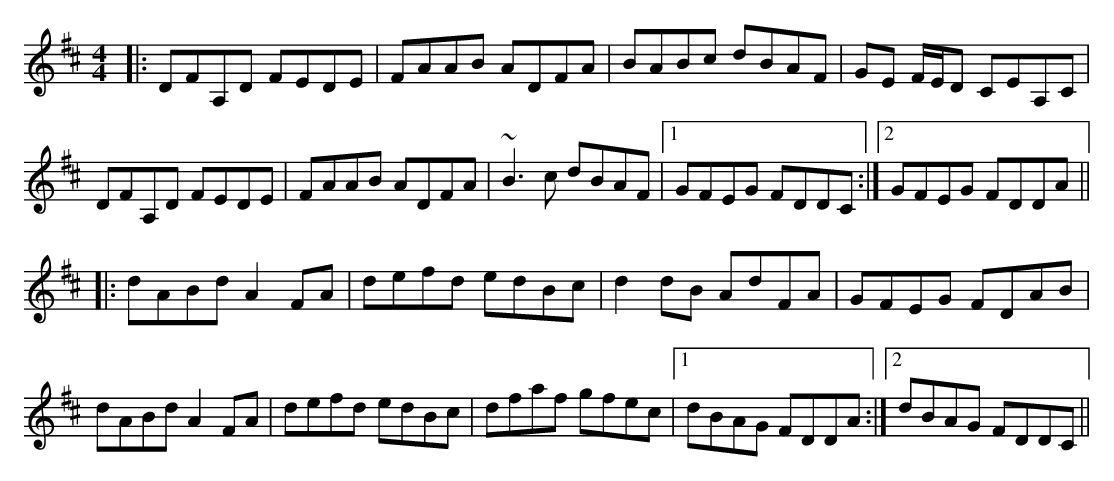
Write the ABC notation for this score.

X:1
M:4/4
K:D
|:DFA,D FEDE|FAAB ADFA|BABc dBAF|GE F/E/D CEA,C|
DFA,D FEDE|FAAB ADFA|~B3 c dBAF|1 GFEG FDDC:|2 GFEG FDDA||
|:dABd A2 FA|defd edBc|d2 dB AdFA|GFEG FDAB|
dABd A2 FA|defd edBc|dfaf gfec|1 dBAG FDDA:|2 dBAG FDDC||
